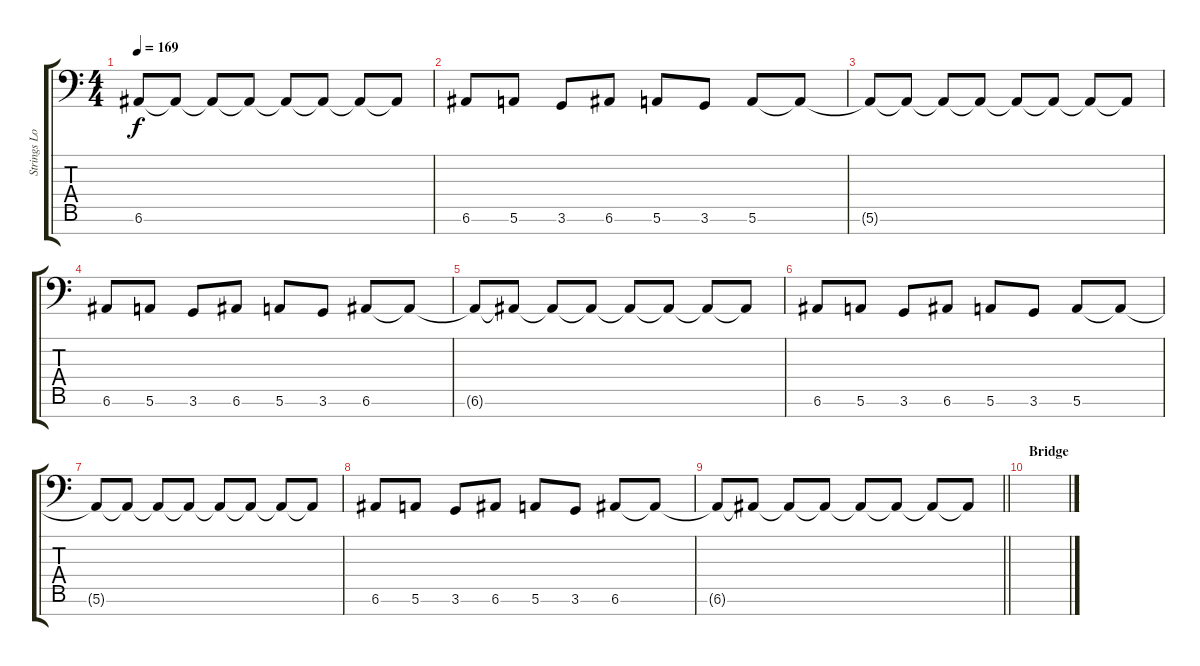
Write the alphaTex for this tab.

\track ("Strings Low" "Strings Lo") {instrument stringensemble1}
\staff {score tabs}
\tuning (E4 B3 G3 D3 A2 E2 A1) {hide}
\ts (4 4)
\tempo 169
\clef f4
\ks c
6.6{t}.8{dy f} 6.6{t}.8 6.6{t}.8 6.6{t}.8 6.6{t}.8 6.6{t}.8 6.6{t}.8 6.6{t}.8 |
6.6.8 5.6.8 3.6.8 6.6.8 5.6.8 3.6.8 5.6.8 5.6{t}.8 |
5.6{t}.8 5.6{t}.8 5.6{t}.8 5.6{t}.8 5.6{t}.8 5.6{t}.8 5.6{t}.8 5.6{t}.8 |
6.6.8 5.6.8 3.6.8 6.6.8 5.6.8 3.6.8 6.6.8 6.6{t}.8 |
6.6{t}.8 6.6{t}.8 6.6{t}.8 6.6{t}.8 6.6{t}.8 6.6{t}.8 6.6{t}.8 6.6{t}.8 |
6.6.8 5.6.8 3.6.8 6.6.8 5.6.8 3.6.8 5.6.8 5.6{t}.8 |
5.6{t}.8 5.6{t}.8 5.6{t}.8 5.6{t}.8 5.6{t}.8 5.6{t}.8 5.6{t}.8 5.6{t}.8 |
6.6.8 5.6.8 3.6.8 6.6.8 5.6.8 3.6.8 6.6.8 6.6{t}.8 |
\barLineRight lightlight
6.6{t}.8 6.6{t}.8 6.6{t}.8 6.6{t}.8 6.6{t}.8 6.6{t}.8 6.6{t}.8 6.6{t}.8 |
\section ("" "Bridge")
